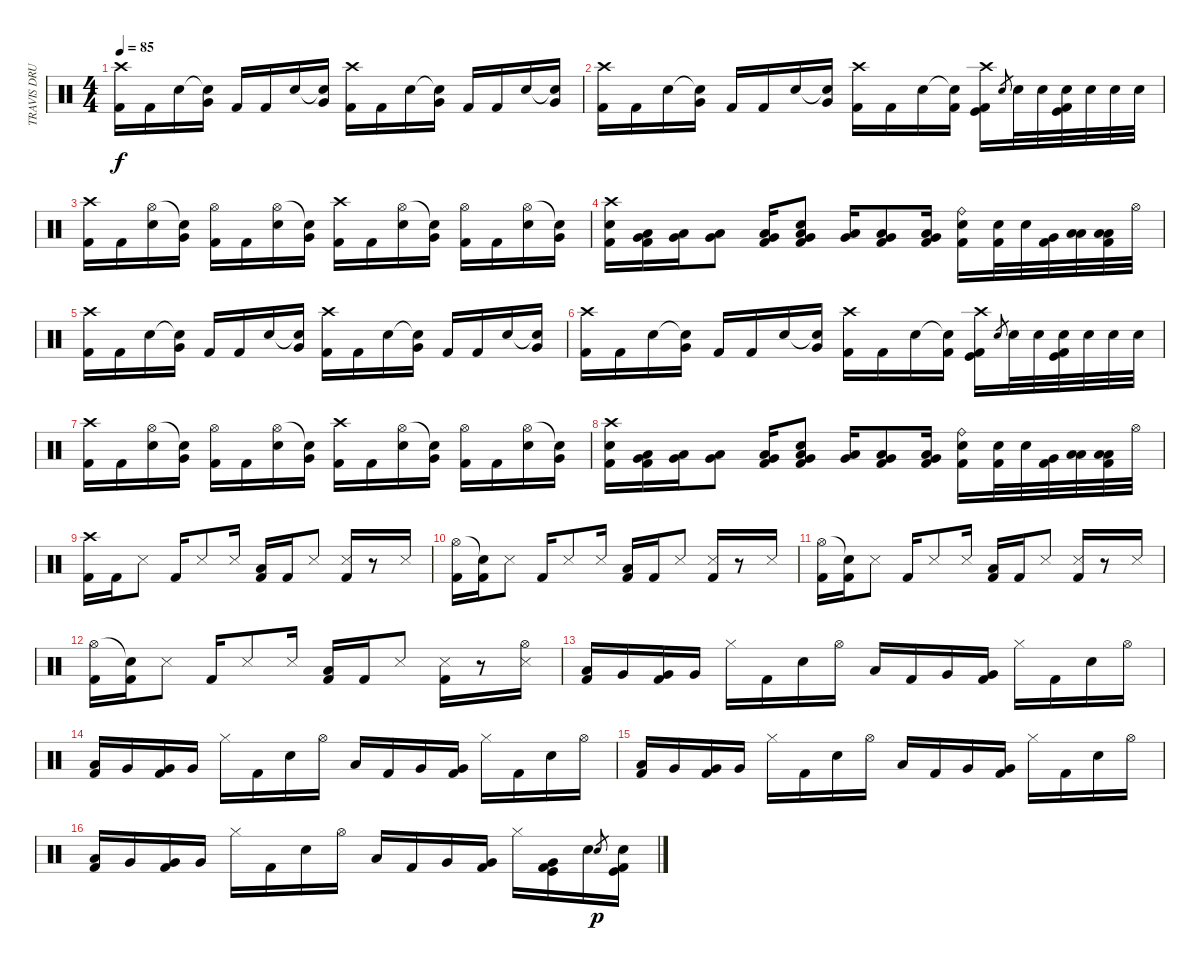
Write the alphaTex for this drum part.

\track ("TRAVIS DRUMS - TABBED BY PETER B." "TRAVIS DRU") {instrument percussion}
\staff {score}
\articulation defaults
\ts (4 4)
\tempo 85
\clef neutral
\ks c
("Crash high (hit)" "Kick (hit) 2").16{dy f} "Kick (hit) 2".16 "Electric Snare (hit)".16 ("Snare (hit)"{t} "Very Low Tom (hit)").16 "Kick (hit) 2".16 "Kick (hit) 2".16 "Electric Snare (hit)".16 ("Snare (hit)"{t} "Very Low Tom (hit)").16 ("Crash high (hit)" "Kick (hit) 2").16 "Kick (hit) 2".16 "Electric Snare (hit)".16 ("Snare (hit)"{t} "Very Low Tom (hit)").16 "Kick (hit) 2".16 "Kick (hit) 2".16 "Electric Snare (hit)".16 ("Snare (hit)"{t} "Very Low Tom (hit)").16 |
("Crash high (hit)" "Kick (hit) 2").16 "Kick (hit) 2".16 "Electric Snare (hit)".16 ("Snare (hit)"{t} "Very Low Tom (hit)").16 "Kick (hit) 2".16 "Kick (hit) 2".16 "Electric Snare (hit)".16 ("Snare (hit)"{t} "Very Low Tom (hit)").16 ("Crash high (hit)" "Kick (hit) 2").16 "Kick (hit) 2".16 "Electric Snare (hit)".16 ("Snare (hit)"{t} "Kick (hit) 2").16 ("Crash high (hit)" "Kick (hit)" "Kick (hit) 2").16 "Snare (hit) 2".8{gr} "Electric Snare (hit)".32 "Electric Snare (hit)".32 ("Electric Snare (hit)" "Kick (hit)" "Kick (hit) 2").32 "Electric Snare (hit)".32 "Electric Snare (hit)".32 "Electric Snare (hit)".32 |
("Crash high (hit)" "Kick (hit) 2").16 "Kick (hit) 2".16 ("Hi-Hat (open)" "Electric Snare (hit)").16 ("Snare (hit)"{t} "Very Low Tom (hit)").16 ("Hi-Hat (open)" "Kick (hit) 2").16 "Kick (hit) 2".16 ("Hi-Hat (open)" "Electric Snare (hit)").16 ("Snare (hit)"{t} "Very Low Tom (hit)").16 ("Crash high (hit)" "Kick (hit) 2").16 "Kick (hit) 2".16 ("Hi-Hat (open)" "Electric Snare (hit)").16 ("Snare (hit)"{t} "Very Low Tom (hit)").16 ("Hi-Hat (open)" "Kick (hit) 2").16 "Kick (hit) 2".16 ("Hi-Hat (open)" "Electric Snare (hit)").16 ("Snare (hit)"{t} "Very Low Tom (hit)").16 |
("Crash high (hit)" "Electric Snare (hit)" "Kick (hit) 2").16 ("Very Low Tom (hit)" "Low Floor Tom (hit)" "Kick (hit) 2").16 ("Very Low Tom (hit)" "Low Floor Tom (hit)").16 ("Very Low Tom (hit)" "Low Floor Tom (hit)").8 ("Very Low Tom (hit)" "Low Floor Tom (hit)" "Kick (hit) 2").16 ("Electric Snare (hit)" "Very Low Tom (hit)" "Low Floor Tom (hit)" "Kick (hit) 2").8 ("Very Low Tom (hit)" "Low Floor Tom (hit)").16 ("Very Low Tom (hit)" "Low Floor Tom (hit)" "Kick (hit) 2").8 ("Very Low Tom (hit)" "Low Floor Tom (hit)" "Kick (hit) 2").16 ("Ride (bell)" "Snare (hit) 2" "Kick (hit) 2").16 ("Electric Snare (hit)" "Kick (hit) 2").32 "Electric Snare (hit)".32 ("Very Low Tom (hit)" "Kick (hit) 2").32 ("Low Floor Tom (hit)" "Low Floor Tom (hit)").32 ("Low Floor Tom (hit)" "Low Floor Tom (hit)" "Kick (hit) 2").32 "Hi-Hat (open)".32 |
("Crash high (hit)" "Kick (hit) 2").16 "Kick (hit) 2".16 "Electric Snare (hit)".16 ("Snare (hit)"{t} "Very Low Tom (hit)").16 "Kick (hit) 2".16 "Kick (hit) 2".16 "Electric Snare (hit)".16 ("Snare (hit)"{t} "Very Low Tom (hit)").16 ("Crash high (hit)" "Kick (hit) 2").16 "Kick (hit) 2".16 "Electric Snare (hit)".16 ("Snare (hit)"{t} "Very Low Tom (hit)").16 "Kick (hit) 2".16 "Kick (hit) 2".16 "Electric Snare (hit)".16 ("Snare (hit)"{t} "Very Low Tom (hit)").16 |
("Crash high (hit)" "Kick (hit) 2").16 "Kick (hit) 2".16 "Electric Snare (hit)".16 ("Snare (hit)"{t} "Very Low Tom (hit)").16 "Kick (hit) 2".16 "Kick (hit) 2".16 "Electric Snare (hit)".16 ("Snare (hit)"{t} "Very Low Tom (hit)").16 ("Crash high (hit)" "Kick (hit) 2").16 "Kick (hit) 2".16 "Electric Snare (hit)".16 ("Snare (hit)"{t} "Kick (hit) 2").16 ("Crash high (hit)" "Kick (hit)" "Kick (hit) 2").16 "Snare (hit) 2".8{gr} "Electric Snare (hit)".32 "Electric Snare (hit)".32 ("Electric Snare (hit)" "Kick (hit)" "Kick (hit) 2").32 "Electric Snare (hit)".32 "Electric Snare (hit)".32 "Electric Snare (hit)".32 |
("Crash high (hit)" "Kick (hit) 2").16 "Kick (hit) 2".16 ("Hi-Hat (open)" "Electric Snare (hit)").16 ("Snare (hit)"{t} "Very Low Tom (hit)").16 ("Hi-Hat (open)" "Kick (hit) 2").16 "Kick (hit) 2".16 ("Hi-Hat (open)" "Electric Snare (hit)").16 ("Snare (hit)"{t} "Very Low Tom (hit)").16 ("Crash high (hit)" "Kick (hit) 2").16 "Kick (hit) 2".16 ("Hi-Hat (open)" "Electric Snare (hit)").16 ("Snare (hit)"{t} "Very Low Tom (hit)").16 ("Hi-Hat (open)" "Kick (hit) 2").16 "Kick (hit) 2".16 ("Hi-Hat (open)" "Electric Snare (hit)").16 ("Snare (hit)"{t} "Very Low Tom (hit)").16 |
("Crash high (hit)" "Electric Snare (hit)" "Kick (hit) 2").16 ("Very Low Tom (hit)" "Low Floor Tom (hit)" "Kick (hit) 2").16 ("Very Low Tom (hit)" "Low Floor Tom (hit)").16 ("Very Low Tom (hit)" "Low Floor Tom (hit)").8 ("Very Low Tom (hit)" "Low Floor Tom (hit)" "Kick (hit) 2").16 ("Electric Snare (hit)" "Very Low Tom (hit)" "Low Floor Tom (hit)" "Kick (hit) 2").8 ("Very Low Tom (hit)" "Low Floor Tom (hit)").16 ("Very Low Tom (hit)" "Low Floor Tom (hit)" "Kick (hit) 2").8 ("Very Low Tom (hit)" "Low Floor Tom (hit)" "Kick (hit) 2").16 ("Ride (bell)" "Snare (hit) 2" "Kick (hit) 2").16 ("Electric Snare (hit)" "Kick (hit) 2").32 "Electric Snare (hit)".32 ("Very Low Tom (hit)" "Kick (hit) 2").32 ("Low Floor Tom (hit)" "Low Floor Tom (hit)").32 ("Low Floor Tom (hit)" "Low Floor Tom (hit)" "Kick (hit) 2").32 "Hi-Hat (open)".32 |
("Crash high (hit)" "Kick (hit) 2").16 "Kick (hit) 2".16 "Snare (side stick) 3".8 "Kick (hit) 2".16 "Snare (side stick) 3".8 "Snare (side stick) 3".16 ("Low Floor Tom (hit)" "Kick (hit) 2").16 "Kick (hit) 2".16 "Snare (side stick) 3".8 ("Snare (side stick) 3" "Kick (hit) 2").16 r.8 "Snare (side stick) 3".16 |
("Hi-Hat (open)" "Kick (hit) 2").16 ("Snare (hit)"{t} "Kick (hit) 2").16 "Snare (side stick) 3".8 "Kick (hit) 2".16 "Snare (side stick) 3".8 "Snare (side stick) 3".16 ("Low Floor Tom (hit)" "Kick (hit) 2").16 "Kick (hit) 2".16 "Snare (side stick) 3".8 ("Snare (side stick) 3" "Kick (hit) 2").16 r.8 "Snare (side stick) 3".16 |
("Hi-Hat (open)" "Kick (hit) 2").16 ("Snare (hit)"{t} "Kick (hit) 2").16 "Snare (side stick) 3".8 "Kick (hit) 2".16 "Snare (side stick) 3".8 "Snare (side stick) 3".16 ("Low Floor Tom (hit)" "Kick (hit) 2").16 "Kick (hit) 2".16 "Snare (side stick) 3".8 ("Snare (side stick) 3" "Kick (hit) 2").16 r.8 "Snare (side stick) 3".16 |
("Hi-Hat (open)" "Kick (hit) 2").16 ("Snare (hit)"{t} "Kick (hit) 2").16 "Snare (side stick) 3".8 "Kick (hit) 2".16 "Snare (side stick) 3".8 "Snare (side stick) 3".16 ("Low Floor Tom (hit)" "Kick (hit) 2").16 "Kick (hit) 2".16 "Snare (side stick) 3".8 ("Snare (side stick) 3" "Kick (hit) 2").16 r.8 ("Hi-Hat (open)" "Snare (side stick) 3").16 |
("Low Tom (hit)" "Kick (hit) 2").16 "Very Low Tom (hit)".16 ("Very Low Tom (hit)" "Kick (hit) 2").16 "Very Low Tom (hit)".16 "Hi-Hat (closed)".16 "Kick (hit) 2".16 "Electric Snare (hit)".16 "Hi-Hat (open)".16 "Low Tom (hit)".16 "Kick (hit) 2".16 "Very Low Tom (hit)".16 ("Very Low Tom (hit)" "Kick (hit) 2").16 "Hi-Hat (closed)".16 "Kick (hit) 2".16 "Electric Snare (hit)".16 "Hi-Hat (open)".16 |
("Low Tom (hit)" "Kick (hit) 2").16 "Very Low Tom (hit)".16 ("Very Low Tom (hit)" "Kick (hit) 2").16 "Very Low Tom (hit)".16 "Hi-Hat (closed)".16 "Kick (hit) 2".16 "Electric Snare (hit)".16 "Hi-Hat (open)".16 "Low Tom (hit)".16 "Kick (hit) 2".16 "Very Low Tom (hit)".16 ("Very Low Tom (hit)" "Kick (hit) 2").16 "Hi-Hat (closed)".16 "Kick (hit) 2".16 "Electric Snare (hit)".16 "Hi-Hat (open)".16 |
("Low Tom (hit)" "Kick (hit) 2").16 "Very Low Tom (hit)".16 ("Very Low Tom (hit)" "Kick (hit) 2").16 "Very Low Tom (hit)".16 "Hi-Hat (closed)".16 "Kick (hit) 2".16 "Electric Snare (hit)".16 "Hi-Hat (open)".16 "Low Tom (hit)".16 "Kick (hit) 2".16 "Very Low Tom (hit)".16 ("Very Low Tom (hit)" "Kick (hit) 2").16 "Hi-Hat (closed)".16 "Kick (hit) 2".16 "Electric Snare (hit)".16 "Hi-Hat (open)".16 |
("Low Tom (hit)" "Kick (hit) 2").16 "Very Low Tom (hit)".16 ("Very Low Tom (hit)" "Kick (hit) 2").16 "Very Low Tom (hit)".16 "Hi-Hat (closed)".16 "Kick (hit) 2".16 "Electric Snare (hit)".16 "Hi-Hat (open)".16 "Low Tom (hit)".16 "Kick (hit) 2".16 "Very Low Tom (hit)".16 ("Very Low Tom (hit)" "Kick (hit) 2").16 "Hi-Hat (closed)".16 ("Very Low Tom (hit)" "Kick (hit)" "Kick (hit) 2").16 "Electric Snare (hit)".16 "Snare (hit) 2".8{gr dy p} ("Electric Snare (hit)" "Kick (hit)" "Kick (hit) 2").16
